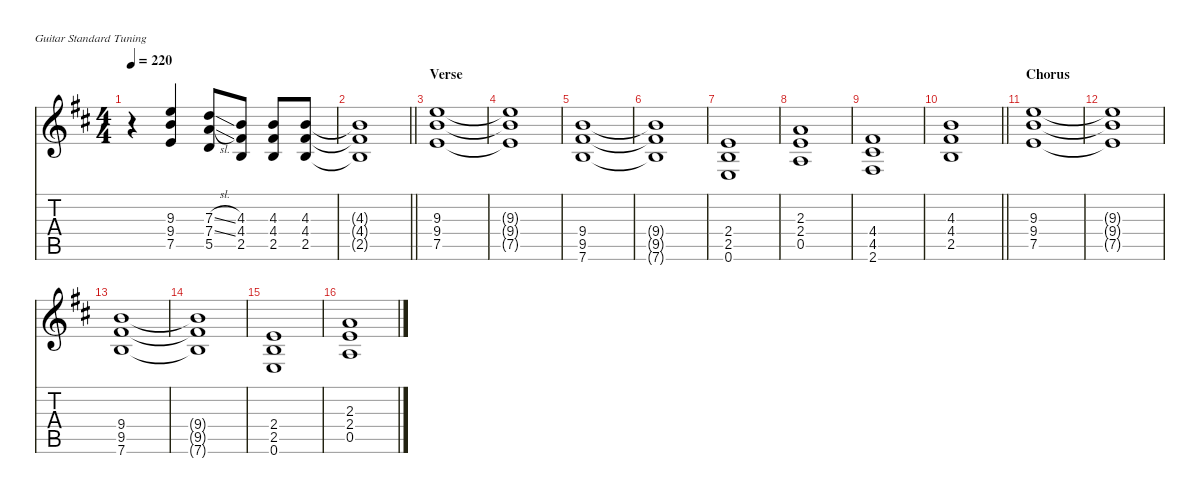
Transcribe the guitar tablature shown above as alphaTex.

\defaultSystemsLayout 4
\hideDynamics
\bracketExtendMode nobrackets
\singleTrackTrackNamePolicy hidden
\multiTrackTrackNamePolicy hidden
\otherSystemsTrackNameOrientation horizontal
\track ("Keith Richards" "od.guit.") {defaultSystemsLayout 8 instrument overdrivenguitar}
\staff {score tabs}
\tuning (E4 B3 G3 D3 A2 E2)
\ts (4 4)
\tempo 220
\clef g2
\ks bminor
r.4{dy f beam Down} (9.3{acc forcenatural} 9.4{acc forcenatural} 7.5{acc forcenatural}).4{beam Up} (7.3{sl acc forcenatural} 7.4{sl acc forcenatural} 5.5{acc forcenatural}).8{beam Up} (4.3{acc forcenatural} 4.4{acc #} 2.5{acc forcenatural}).8{beam Up} (4.3{acc forcenatural} 4.4{acc #} 2.5{acc forcenatural}).8{beam Up} (4.3{acc forcenatural} 4.4{acc #} 2.5{acc forcenatural}).8{beam Up} |
\barLineRight lightlight
(4.3{t acc forcenatural} 4.4{t acc #} 2.5{t acc forcenatural}).1{beam Up} |
\section ("" "Verse")
(9.3{acc forcenatural} 9.4{acc forcenatural} 7.5{acc forcenatural}).1{beam Up} |
(9.3{t acc forcenatural} 9.4{t acc forcenatural} 7.5{t acc forcenatural}).1{beam Up} |
(9.4{acc forcenatural} 9.5{acc #} 7.6{acc forcenatural}).1{beam Up} |
(9.4{t acc forcenatural} 9.5{t acc #} 7.6{t acc forcenatural}).1{beam Up} |
(2.4{acc forcenatural} 2.5{acc forcenatural} 0.6{acc forcenatural}).1{beam Up} |
(2.3{acc forcenatural} 2.4{acc forcenatural} 0.5{acc forcenatural}).1{beam Up} |
(4.4{acc #} 4.5{acc #} 2.6{acc #}).1{beam Up} |
\barLineRight lightlight
(4.3{acc forcenatural} 4.4{acc #} 2.5{acc forcenatural}).1{beam Up} |
\section ("" "Chorus")
(9.3{acc forcenatural} 9.4{acc forcenatural} 7.5{acc forcenatural}).1{beam Up} |
(9.3{t acc forcenatural} 9.4{t acc forcenatural} 7.5{t acc forcenatural}).1{beam Up} |
(9.4{acc forcenatural} 9.5{acc #} 7.6{acc forcenatural}).1{beam Up} |
(9.4{t acc forcenatural} 9.5{t acc #} 7.6{t acc forcenatural}).1{beam Up} |
(2.4{acc forcenatural} 2.5{acc forcenatural} 0.6{acc forcenatural}).1{beam Up} |
(2.3{acc forcenatural} 2.4{acc forcenatural} 0.5{acc forcenatural}).1{beam Up}
